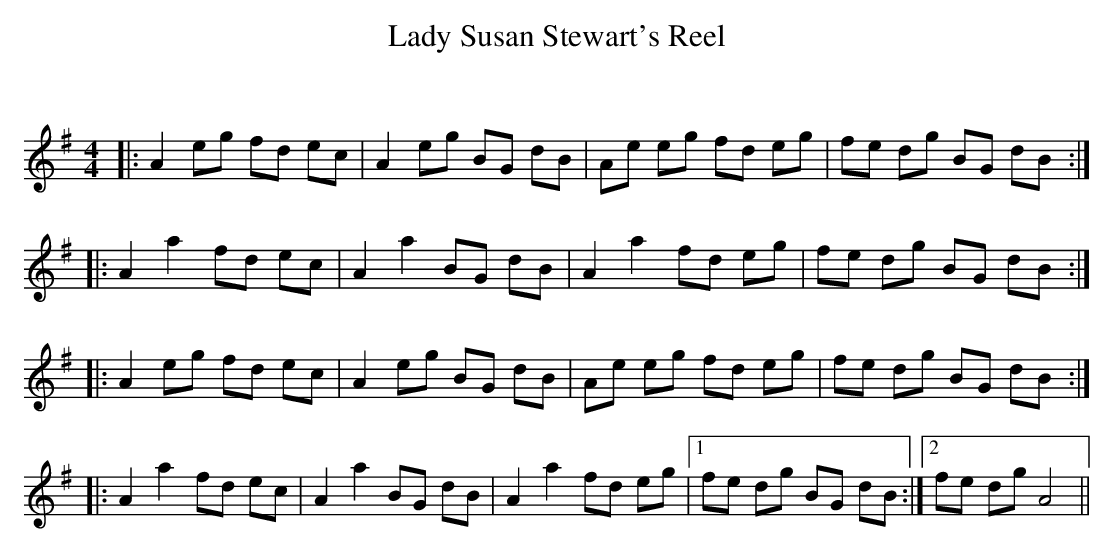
X:1
T: Lady Susan Stewart's Reel
C:
Q: 232
K:G
M:4/4
L:1/8
|:A2 eg fd ec|A2 eg BG dB|Ae eg fd eg|fe dg BG dB:|
|:A2 a2 fd ec|A2 a2 BG dB|A2 a2 fd eg|fe dg BG dB:|
|:A2 eg fd ec|A2 eg BG dB|Ae eg fd eg|fe dg BG dB:|
|:A2 a2 fd ec|A2 a2 BG dB|A2 a2 fd eg|1fe dg BG dB:|2fe dg A4||
